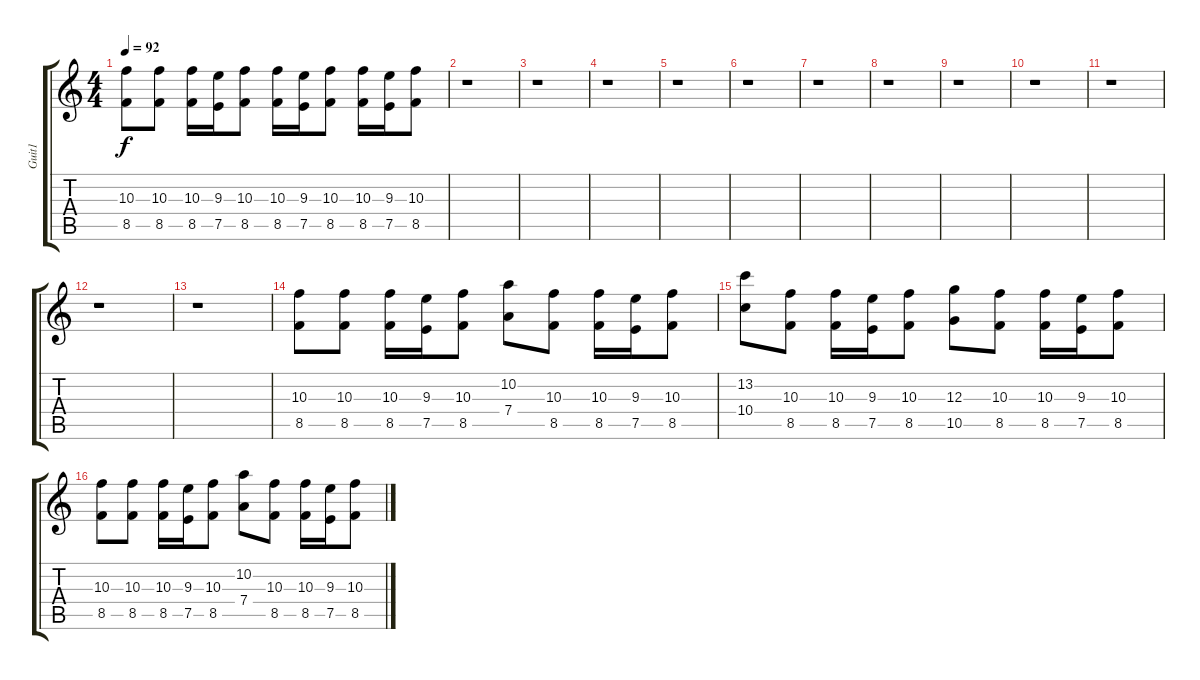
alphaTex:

\track ("Guit1" "Guit1") {instrument overdrivenguitar}
\staff {score tabs}
\tuning (E4 B3 G3 D3 A2 E2) {hide}
\ts (4 4)
\tempo 92
\clef g2
\ks c
(10.3 8.5).8{dy f} (10.3 8.5).8 (10.3 8.5).16 (9.3 7.5).16 (10.3 8.5).8 (10.3 8.5).16 (9.3 7.5).16 (10.3 8.5).8 (10.3 8.5).16 (9.3 7.5).16 (10.3 8.5).8 |
r.1 |
r.1 |
r.1 |
r.1 |
r.1 |
r.1 |
r.1 |
r.1 |
r.1 |
r.1 |
r.1 |
r.1 |
(10.3 8.5).8 (10.3 8.5).8 (10.3 8.5).16 (9.3 7.5).16 (10.3 8.5).8 (10.2 7.4).8 (10.3 8.5).8 (10.3 8.5).16 (9.3 7.5).16 (10.3 8.5).8 |
(13.2 10.4).8 (10.3 8.5).8 (10.3 8.5).16 (9.3 7.5).16 (10.3 8.5).8 (12.3 10.5).8 (10.3 8.5).8 (10.3 8.5).16 (9.3 7.5).16 (10.3 8.5).8 |
(10.3 8.5).8 (10.3 8.5).8 (10.3 8.5).16 (9.3 7.5).16 (10.3 8.5).8 (10.2 7.4).8 (10.3 8.5).8 (10.3 8.5).16 (9.3 7.5).16 (10.3 8.5).8
